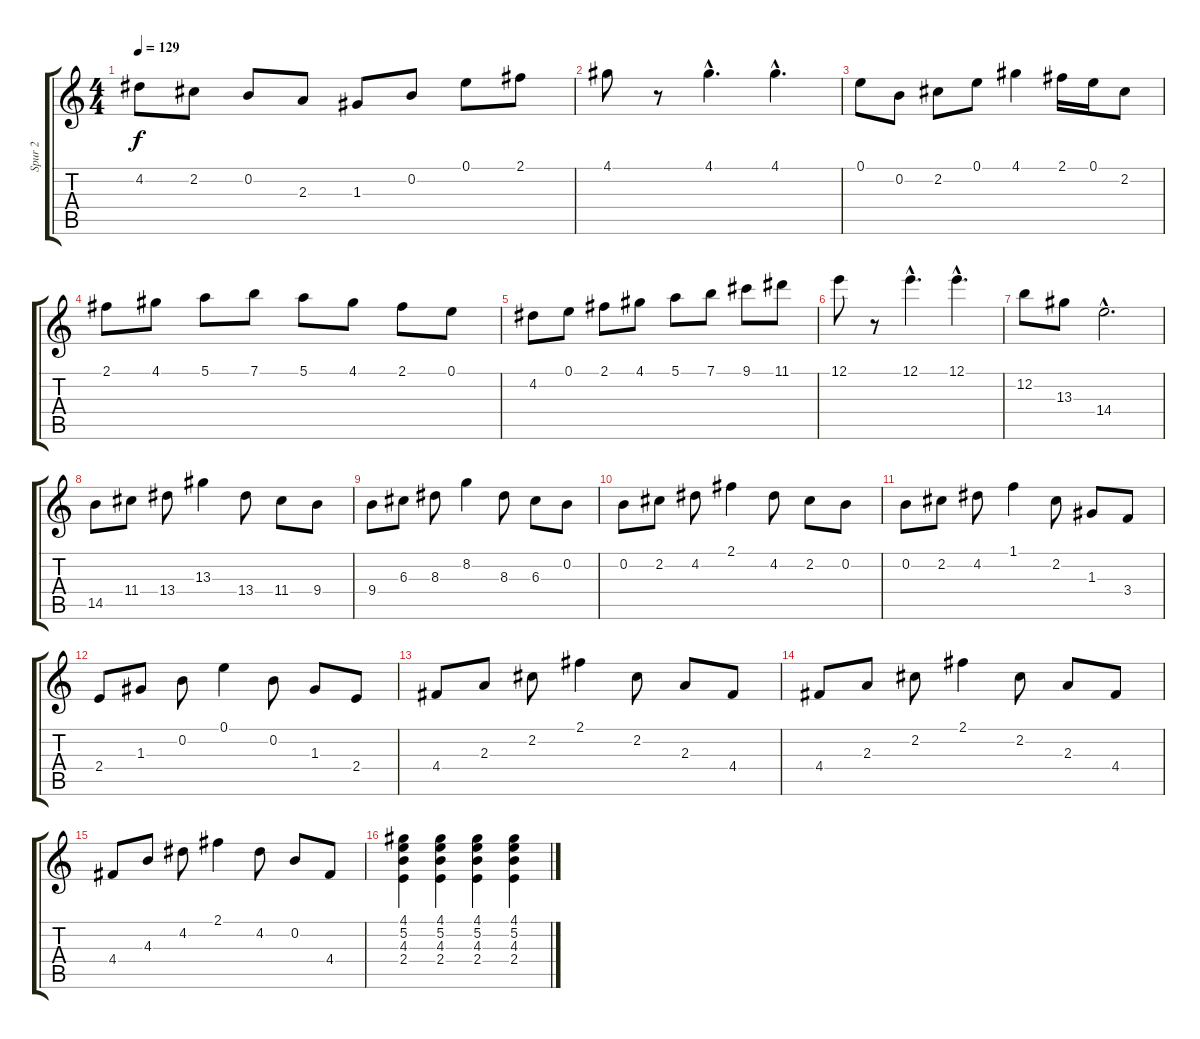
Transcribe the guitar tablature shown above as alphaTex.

\track ("Spur 2" "Spur 2") {instrument overdrivenguitar}
\staff {score tabs}
\tuning (E4 B3 G3 D3 A2 E2) {hide}
\ts (4 4)
\tempo 129
\clef g2
\ks c
4.2.8{dy f} 2.2.8 0.2.8 2.3.8 1.3.8 0.2.8 0.1.8 2.1.8 |
4.1.8 r.8 4.1{hac}.4{d} 4.1{hac}.4{d} |
0.1.8 0.2.8 2.2.8 0.1.8 4.1.4 2.1.16 0.1.16 2.2.8 |
2.1.8 4.1.8 5.1.8 7.1.8 5.1.8 4.1.8 2.1.8 0.1.8 |
4.2.8 0.1.8 2.1.8 4.1.8 5.1.8 7.1.8 9.1.8 11.1.8 |
12.1.8 r.8 12.1{hac}.4{d} 12.1{hac}.4{d} |
12.2.8 13.3.8 14.4{hac}.2{d} |
14.5.8 11.4.8 13.4.8 13.3.4 13.4.8 11.4.8 9.4.8 |
9.4.8 6.3.8 8.3.8 8.2.4 8.3.8 6.3.8 0.2.8 |
0.2.8 2.2.8 4.2.8 2.1.4 4.2.8 2.2.8 0.2.8 |
0.2.8 2.2.8 4.2.8 1.1.4 2.2.8 1.3.8 3.4.8 |
2.4.8 1.3.8 0.2.8 0.1.4 0.2.8 1.3.8 2.4.8 |
4.4.8 2.3.8 2.2.8 2.1.4 2.2.8 2.3.8 4.4.8 |
4.4.8 2.3.8 2.2.8 2.1.4 2.2.8 2.3.8 4.4.8 |
4.4.8 4.3.8 4.2.8 2.1.4 4.2.8 0.2.8 4.4.8 |
(4.1 5.2 4.3 2.4).4{volume 10} (4.1 5.2 4.3 2.4).4 (4.1 5.2 4.3 2.4).4 (4.1 5.2 4.3 2.4).4
